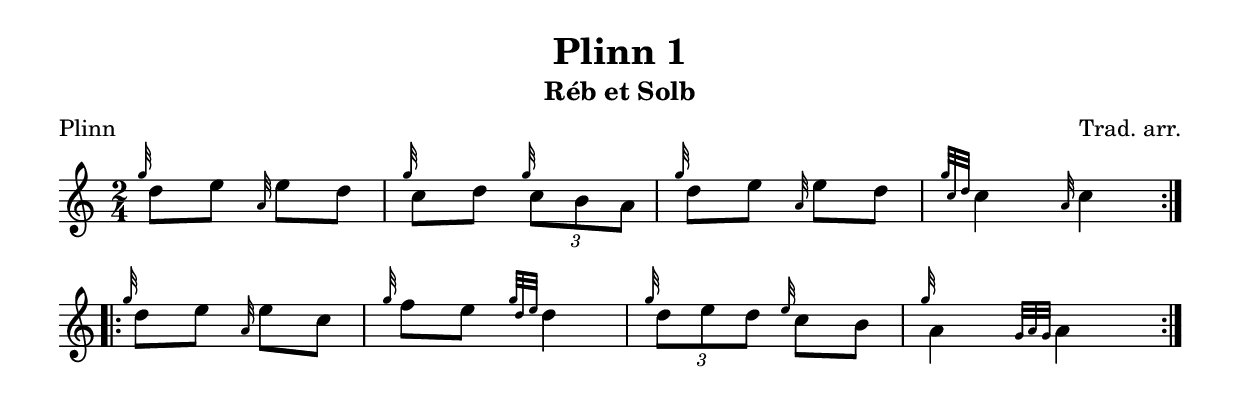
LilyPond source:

\version "2.18.2"

\include "bagpipe.ly"

\header {
    title = "Plinn 1"
    subtitle = "Réb et Solb"
    meter = "Plinn"
    arranger = "Trad. arr."
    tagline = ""
}

\score {
    {
        \hideKeySignature
        \time 2/4

        \repeat volta 2 {
            \grg d8 e \gra e d \grg c d \grg \tuplet 3/2 {c b a}
            \grg d e \gra e d \dblc c4 \gra c
        }

        \break

        \repeat volta 2 {
            \grg d8 e \gra e c \grg f e \dbld d4
            \grg \tuplet 3/2 {d8 e d} \gre c b \grg a4 \wbirl a
        }
    }

    \layout {
        indent = 0.0\cm
        \context { \Score \remove "Bar_number_engraver" }
    }
    
    % \midi {}
}
